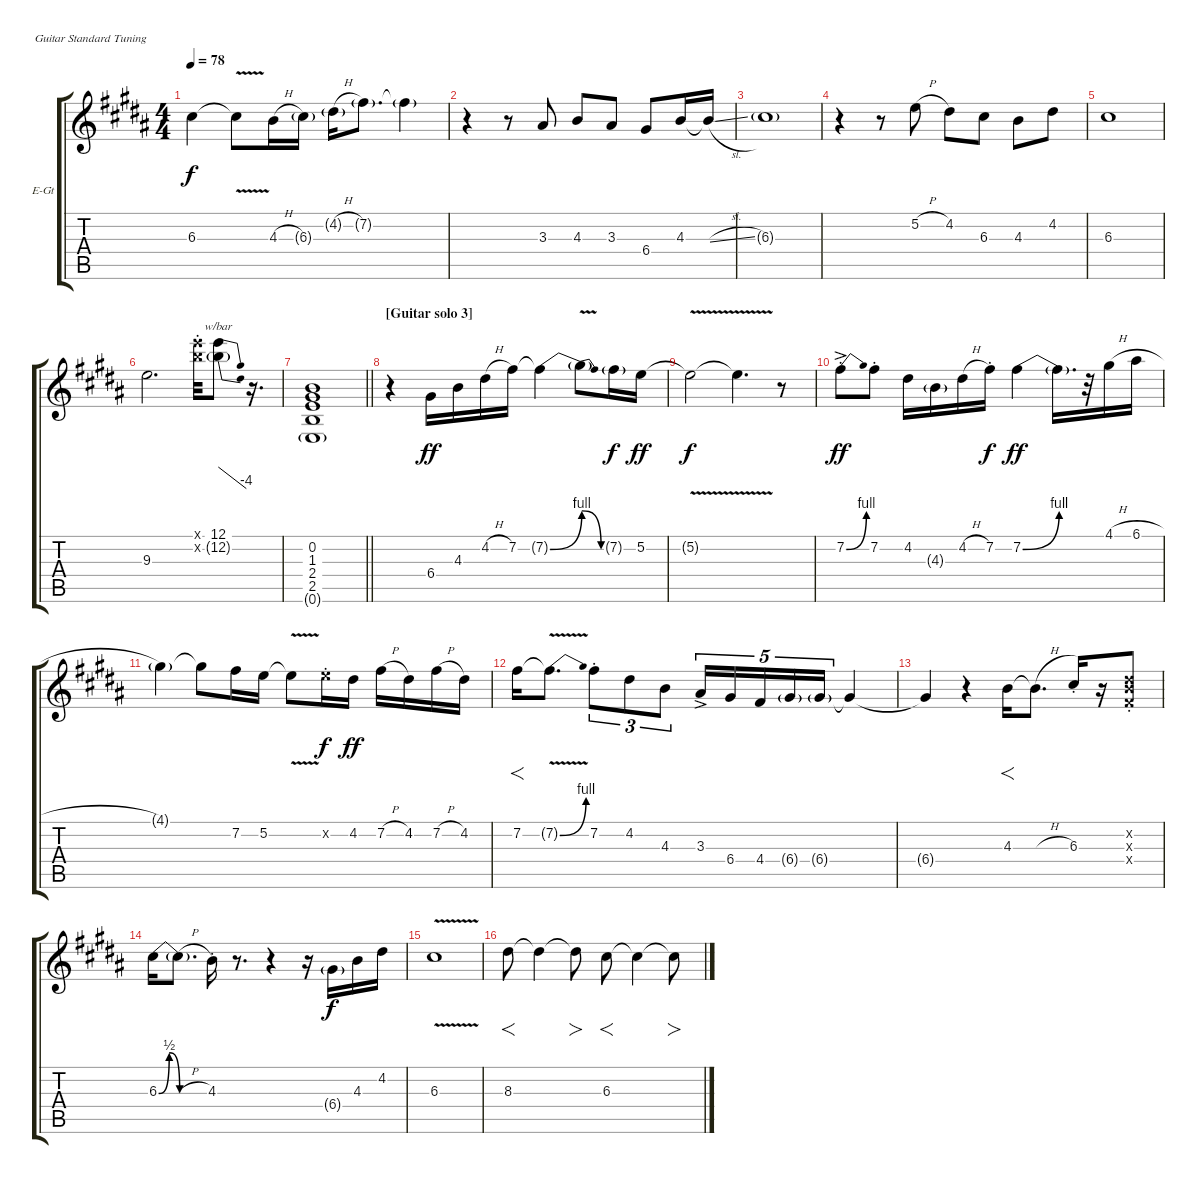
\bracketExtendMode groupsimilarinstruments
\firstSystemTrackNameOrientation horizontal
\otherSystemsTrackNameOrientation horizontal
\track ("Guitar" "E-Gt") {instrument overdrivenguitar}
\staff {score tabs}
\tuning (E4 B3 G3 D3 A2 E2)
\ts (4 4)
\tempo 78
\clef g2
\ks g#minor
6.3.4{dy f} 6.3{v t}.8 4.3{h}.16 6.3{g}.16 4.2{h g}.16 7.2{g}.8{d} 7.2{g t}.4 |
r.4 r.8 3.3.8 4.3.8 3.3.8 6.4.8 4.3.16 4.3{sl t}.16 |
6.3{g}.1 |
r.4 r.8 5.2{h}.8 4.2.8 6.3.8 4.3.8 4.2.8 |
6.3.1 |
9.3.2{d} (12.1{st x} 12.2{st x}).32 (12.1 12.2{g}).8{tbe (dive default 0.6 0 59.4 -16)} r.16{d} |
\barLineRight lightlight
(0.2 1.3 2.4 2.5 0.6{g}).1 |
\section ("" "[Guitar solo 3] ")
r.4 6.4.16{dy ff} 4.3.16 4.2{h}.16 7.2.16 7.2{be (bend 0 0 60 4) t}.4 7.2{be (release 0 4 60 0) v t}.8 7.2{be (hold 0 0 60 0) g}.16{dy f} 5.2.16{dy ff} |
5.2{v t}.2{dy f} 5.2{v t}.4{d} r.8 |
7.2{be (bend 3 0 27.599999999999998 4) ac st}.8{dy ff} 7.2{st}.8 4.2.16 4.3{g}.16 4.2{h}.16 7.2{st}.16{dy f} 7.2{be (bend 4.2 0 36.6 4)}.4{dy ff} 7.2{be (hold 0 0 60 0) t}.16{d} r.32 4.1{h}.16 6.1{h}.16 |
4.1{g}.4 4.1{t}.8 7.2.16 5.2.16 5.2{v t}.8 5.2{st x}.16{dy f} 4.2.16{dy ff} 7.2{h}.16 4.2.16 7.2{h}.16 4.2.16 |
7.2.16{f} 7.2{be (bend 0.6 0 40.8 4) v t}.8{d} 7.2{st}.8{tu (3 2)} 4.2.8{tu (3 2)} 4.3.8{tu (3 2)} 3.3{ac}.16{tu (5 4)} 6.4.16{tu (5 4)} 4.4.16{tu (5 4)} 6.4{g}.16{tu (5 4)} 6.4{g}.16{tu (5 4)} 6.4{t}.4 |
6.4{t}.4 r.4 4.3.16{f} 4.3{h t}.8{d} 6.3{st}.16 r.16 (4.2{st x} 4.3{st x} 4.4{st x}).8 |
6.3{be (bendrelease 0 0 30 2 30 2 60 0)}.16 6.3{be (hold 0 0 60 0) h t}.8{d} 4.3{st}.16 r.8{d} r.4 r.16 6.4{g}.16{dy f} 4.3.16 4.2.16 |
6.3{v}.1 |
8.3.8{f} 8.3{t}.4 8.3{t}.8{fo} 6.3.8{f} 6.3{t}.4 6.3{t}.8{fo}
